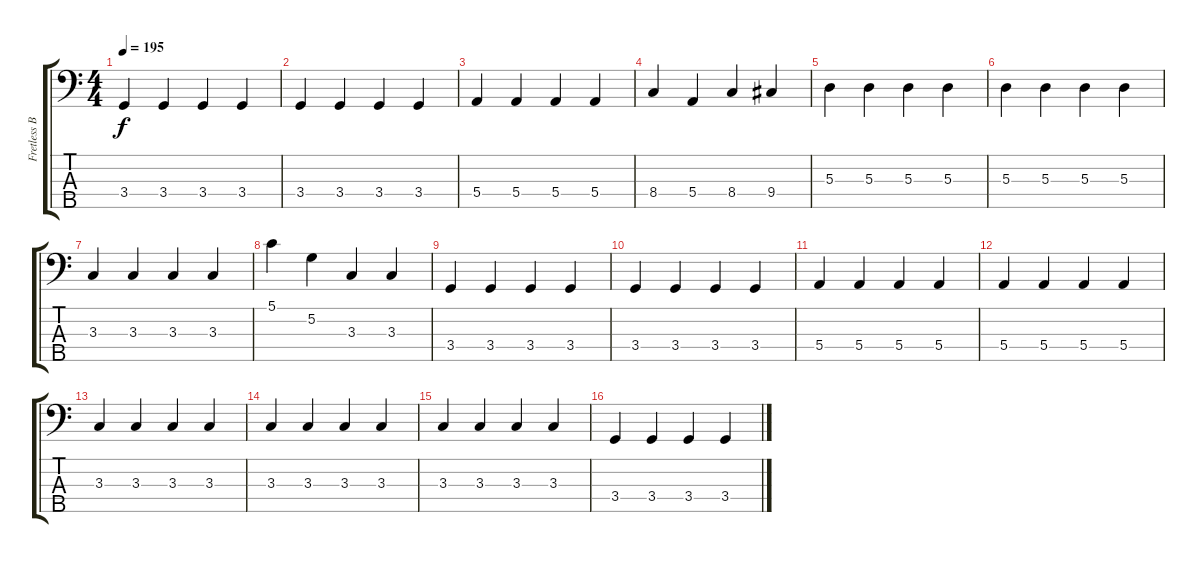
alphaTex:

\track ("Fretless Bass" "Fretless B") {instrument fretlessbass}
\staff {score tabs}
\tuning (G2 D2 A1 E1 B0) {hide}
\ts (4 4)
\tempo 195
\clef f4
\ks c
3.4.4{dy f} 3.4.4 3.4.4 3.4.4 |
3.4.4 3.4.4 3.4.4 3.4.4 |
5.4.4 5.4.4 5.4.4 5.4.4 |
8.4.4 5.4.4 8.4.4 9.4.4 |
5.3.4 5.3.4 5.3.4 5.3.4 |
5.3.4 5.3.4 5.3.4 5.3.4 |
3.3.4 3.3.4 3.3.4 3.3.4 |
5.1.4 5.2.4 3.3.4 3.3.4 |
3.4.4 3.4.4 3.4.4 3.4.4 |
3.4.4 3.4.4 3.4.4 3.4.4 |
5.4.4 5.4.4 5.4.4 5.4.4 |
5.4.4 5.4.4 5.4.4 5.4.4 |
3.3.4 3.3.4 3.3.4 3.3.4 |
3.3.4 3.3.4 3.3.4 3.3.4 |
3.3.4 3.3.4 3.3.4 3.3.4 |
3.4.4 3.4.4 3.4.4 3.4.4
